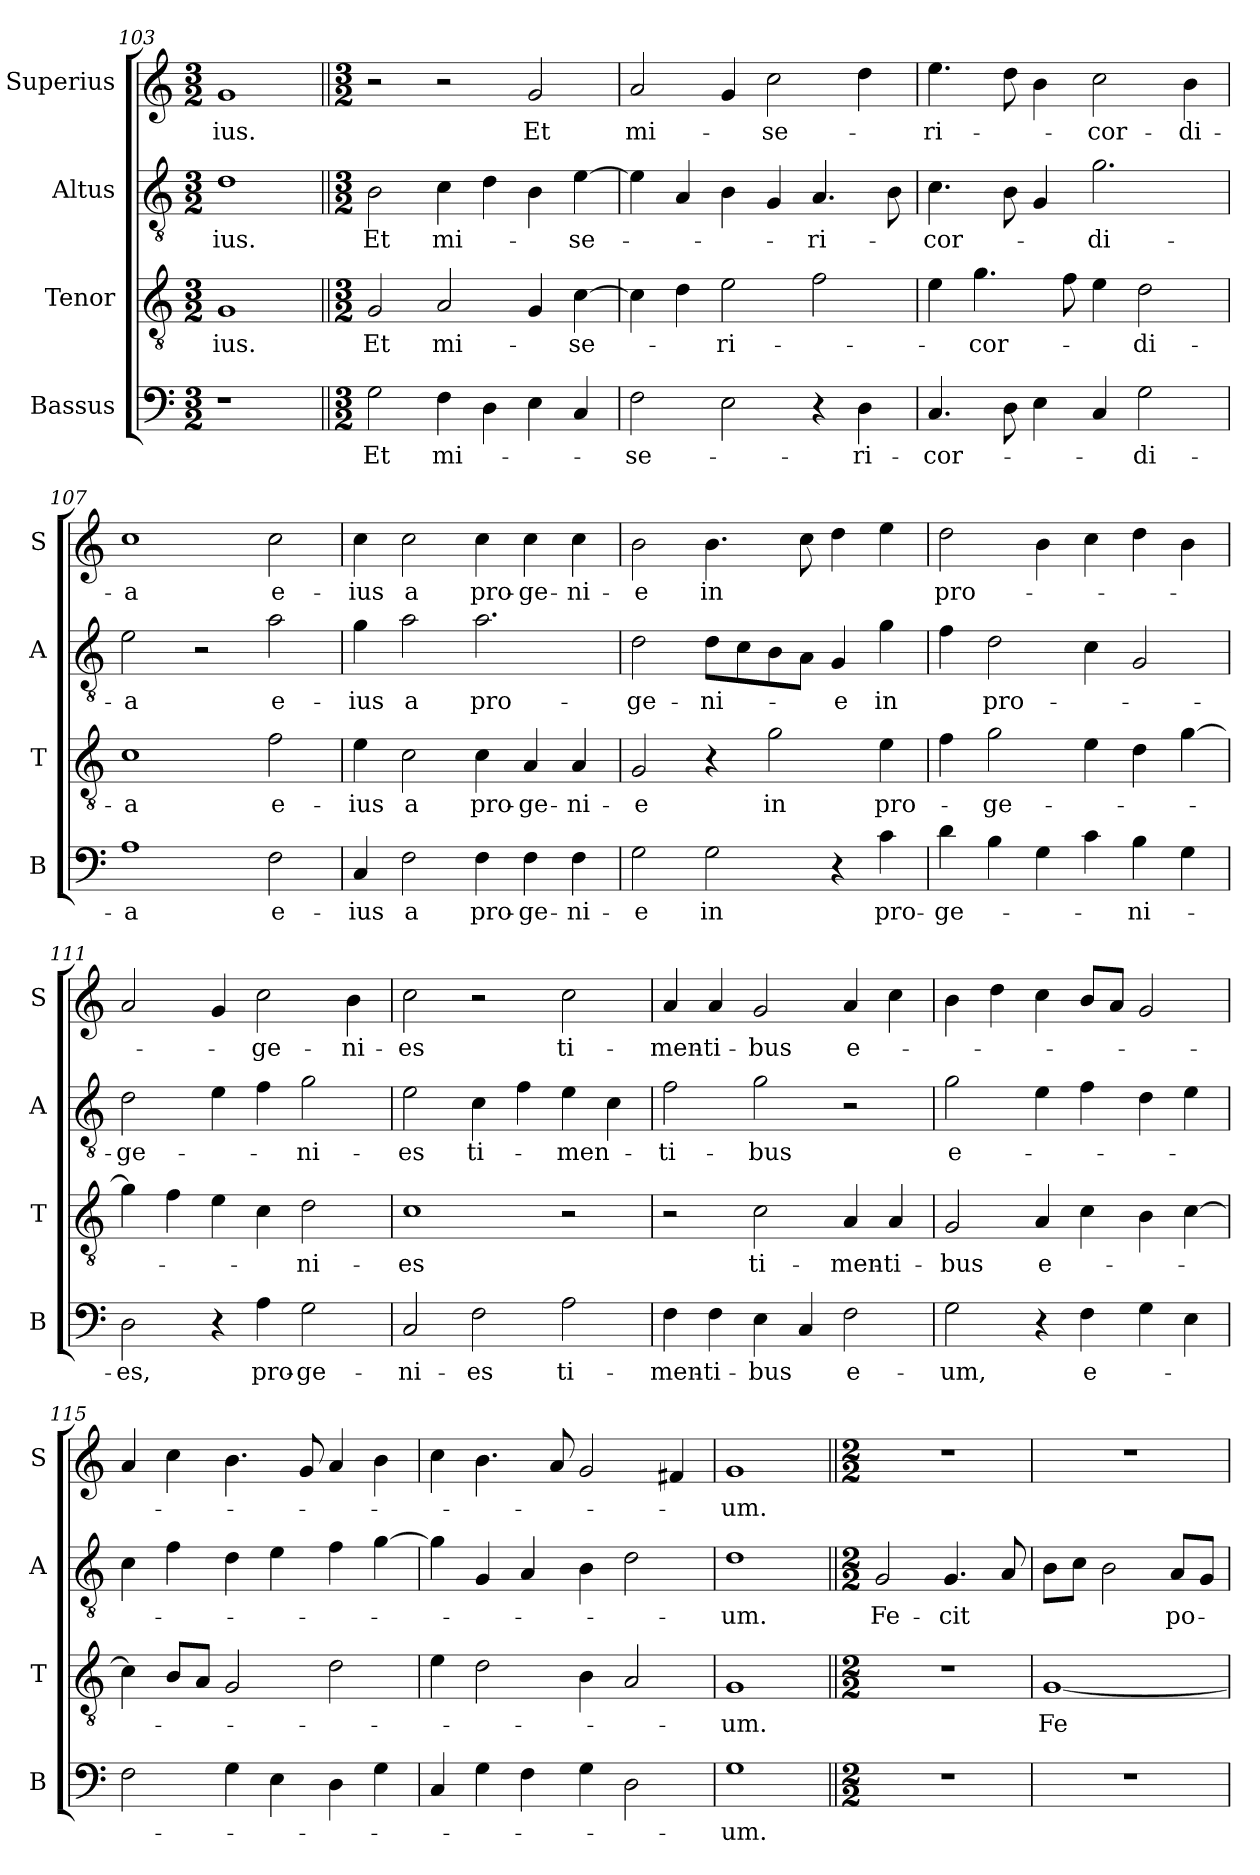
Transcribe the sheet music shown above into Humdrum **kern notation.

**kern	**text	**kern	**text	**kern	**text	**kern	**text
*part4	*part4	*part3	*part3	*part2	*part2	*part1	*part1
*staff4	*staff4	*staff3	*staff3	*staff2	*staff2	*staff1	*staff1
*I"Bassus	*	*I"Tenor	*	*I"Altus	*	*I"Superius	*
*I'B	*	*I'T	*	*I'A	*	*I'S	*
*clefF4	*	*clefGv2	*	*clefGv2	*	*clefG2	*
*k[]	*	*k[]	*	*k[]	*	*k[]	*
*M3/2	*	*M3/2	*	*M3/2	*	*M3/2	*
=103	=103	=103	=103	=103	=103	=103	=103
1r	.	1G	-ius.	1d	-ius.	1g	-ius.
=104||	=104||	=104||	=104||	=104||	=104||	=104||	=104||
*M3/2	*	*M3/2	*	*M3/2	*	*M3/2	*
2G	Et	2G	Et	2B	Et	2r	.
4F	mi-	2A	mi-	4c	mi-	2r	.
4D	.	.	.	4d	.	.	.
4E	.	4G	.	4B	.	2g	Et
4C	.	[4c	-se-	[4e	-se-	.	.
=105	=105	=105	=105	=105	=105	=105	=105
2F	-se-	4c]	.	4e]	.	2a	mi-
.	.	4d	.	4A	.	.	.
2E	.	2e	-ri-	4B	.	4g	.
.	.	.	.	4G	.	2cc	-se-
4r	.	2f	.	4.A	-ri-	.	.
4D	-ri-	.	.	.	.	4dd	.
.	.	.	.	8B	.	.	.
=106	=106	=106	=106	=106	=106	=106	=106
4.C	-cor-	4e	.	4.c	-cor-	4.ee	-ri-
.	.	4.g	-cor-	.	.	.	.
8D	.	.	.	8B	.	8dd	.
4E	.	.	.	4G	.	4b	.
.	.	8f	.	.	.	.	.
4C	.	4e	.	2.g	-di-	2cc	-cor-
2G	-di-	2d	-di-	.	.	.	.
.	.	.	.	.	.	4b	-di-
=107	=107	=107	=107	=107	=107	=107	=107
1A	-a	1c	-a	2e	-a	1cc	-a
.	.	.	.	2r	.	.	.
2F	e-	2f	e-	2a	e-	2cc	e-
=108	=108	=108	=108	=108	=108	=108	=108
4C	-ius	4e	-ius	4g	-ius	4cc	-ius
2F	a	2c	a	2a	a	2cc	a
4F	pro-	4c	pro-	2.a	pro-	4cc	pro-
4F	-ge-	4A	-ge-	.	.	4cc	-ge-
4F	-ni-	4A	-ni-	.	.	4cc	-ni-
=109	=109	=109	=109	=109	=109	=109	=109
2G	-e	2G	-e	2d	-ge-	2b	-e
2G	in	4r	.	8dL	-ni-	4.b	in
.	.	.	.	8c	.	.	.
.	.	2g	in	8B	.	.	.
.	.	.	.	8AJ	.	8cc	.
4r	.	.	.	4G	-e	4dd	.
4c	pro-	4e	pro-	4g	in	4ee	.
=110	=110	=110	=110	=110	=110	=110	=110
4d	-ge-	4f	.	4f	.	2dd	pro-
4B	.	2g	-ge-	2d	pro-	.	.
4G	.	.	.	.	.	4b	.
4c	.	4e	.	4c	.	4cc	.
4B	-ni-	4d	.	2G	.	4dd	.
4G	.	[4g	.	.	.	4b	.
=111	=111	=111	=111	=111	=111	=111	=111
2D	-es,	4g]	.	2d	-ge-	2a	.
.	.	4f	.	.	.	.	.
4r	.	4e	.	4e	.	4g	.
4A	pro-	4c	.	4f	.	2cc	-ge-
2G	-ge-	2d	-ni-	2g	-ni-	.	.
.	.	.	.	.	.	4b	-ni-
=112	=112	=112	=112	=112	=112	=112	=112
2C	-ni-	1c	-es	2e	-es	2cc	-es
2F	-es	.	.	4c	ti-	2r	.
.	.	.	.	4f	.	.	.
2A	ti-	2r	.	4e	-men-	2cc	ti-
.	.	.	.	4c	.	.	.
=113	=113	=113	=113	=113	=113	=113	=113
4F	-men-	2r	.	2f	-ti-	4a	-men-
4F	-ti-	.	.	.	.	4a	-ti-
4E	-bus	2c	ti-	2g	-bus	2g	-bus
4C	.	.	.	.	.	.	.
!	!LO:LY:i	!	!	!	!	!	!
2F	e-	4A	-men-	2r	.	4a	e-
.	.	4A	-ti-	.	.	4cc	.
=114	=114	=114	=114	=114	=114	=114	=114
!	!LO:LY:i	!	!	!	!	!	!
2G	-um,	2G	-bus	2g	e-	4b	.
.	.	.	.	.	.	4dd	.
4r	.	4A	e-	4e	.	4cc	.
4F	e-	4c	.	4f	.	8bL	.
.	.	.	.	.	.	8aJ	.
4G	.	4B	.	4d	.	2g	.
4E	.	[4c	.	4e	.	.	.
=115	=115	=115	=115	=115	=115	=115	=115
2F	.	4c]	.	4c	.	4a	.
.	.	8BL	.	4f	.	4cc	.
.	.	8AJ	.	.	.	.	.
4G	.	2G	.	4d	.	4.b	.
4E	.	.	.	4e	.	.	.
.	.	.	.	.	.	8g	.
4D	.	2d	.	4f	.	4a	.
4G	.	.	.	[4g	.	4b	.
=116	=116	=116	=116	=116	=116	=116	=116
4C	.	4e	.	4g]	.	4cc	.
4G	.	2d	.	4G	.	4.b	.
4F	.	.	.	4A	.	.	.
.	.	.	.	.	.	8a	.
4G	.	4B	.	4B	.	2g	.
2D	.	2A	.	2d	.	.	.
.	.	.	.	.	.	4f#X	.
=117	=117	=117	=117	=117	=117	=117	=117
1G	-um.	1G	-um.	1d	-um.	1g	-um.
=118||	=118||	=118||	=118||	=118||	=118||	=118||	=118||
*M2/2	*	*M2/2	*	*M2/2	*	*M2/2	*
1r	.	1r	.	2G	Fe-	1r	.
.	.	.	.	4.G	-cit	.	.
.	.	.	.	8A	.	.	.
=119	=119	=119	=119	=119	=119	=119	=119
1r	.	[1G	Fe-	8BL	.	1r	.
.	.	.	.	8cJ	.	.	.
.	.	.	.	2B	.	.	.
.	.	.	.	8AL	po-	.	.
.	.	.	.	8GJ	.	.	.
=	=	=	=	=	=	=	=
*-	*-	*-	*-	*-	*-	*-	*-
